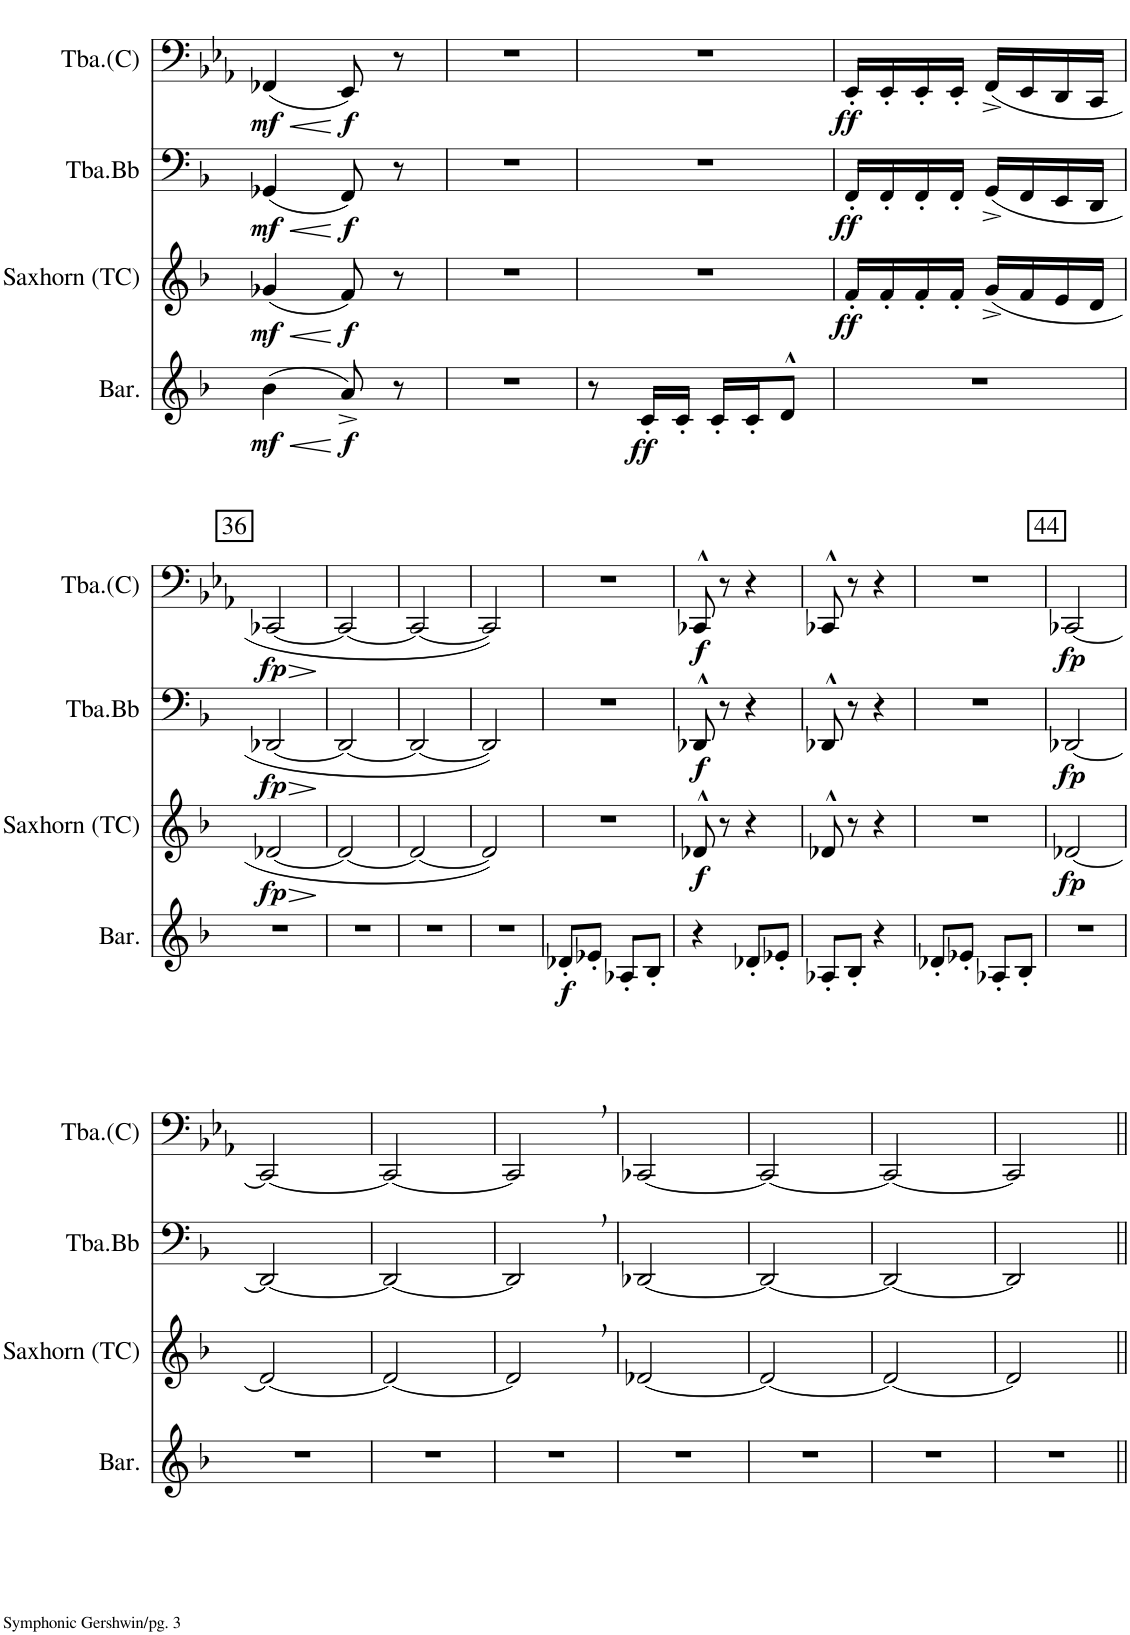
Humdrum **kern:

**kern	**dynam	**kern	**dynam	**kern	**dynam	**kern	**dynam
*part4	*part4	*part3	*part3	*part2	*part2	*part1	*part1
*staff4	*staff4	*staff3	*staff3	*staff2	*staff2	*staff1	*staff1
*I"Baritone	*	*I"Saxhorn Bb / Euphonium Bb (TC)	*	*I"Tuba Sib (BC)	*	*I"Tuba (Ut)	*
*I'Bar.	*	*I'Saxhorn (TC)	*	*I'Tba.Bb	*	*	*
!!LO:PB:g=z
*clefG2	*	*clefG2	*	*clefF4	*	*clefF4	*
*Trd1c2	*	*Trd15c26	*	*Trd1c2	*	*	*
*k[b-]	*	*k[b-]	*	*k[b-]	*	*k[b-e-a-]	*
*M2/4	*	*M2/4	*	*M2/4	*	*M2/4	*
=32	=32	=32	=32	=32	=32	=32	=32
!	!LO:HP:b	!	!LO:HP:b	!	!LO:HP:b	!	!LO:HP:b
!	!LO:DY:n=1:b	!	!LO:DY:n=1:b	!	!LO:DY:n=1:b	!	!LO:DY:n=1:b
(4b-\	< mf	(4g-X/	< mf	(4GG-X/	< mf	(4FF-X/	< mf
!	!LO:DY:n=2:b	!	!LO:DY:n=2:b	!	!LO:DY:n=2:b	!	!LO:DY:n=2:b
8a^/)	[ f	8f/)	[ f	8FF/)	[ f	8EE-/)	[ f
8r	.	8r	.	8r	.	8r	.
=33	=33	=33	=33	=33	=33	=33	=33
2r	.	2r	.	2r	.	2r	.
=34	=34	=34	=34	=34	=34	=34	=34
8r	.	2r	.	2r	.	2r	.
!	!LO:DY:b	!	!	!	!	!	!
16c'/LL	ff	.	.	.	.	.	.
16c'/JJ	.	.	.	.	.	.	.
16c'/LL	.	.	.	.	.	.	.
16c'/J	.	.	.	.	.	.	.
8d^^/J	.	.	.	.	.	.	.
=35	=35	=35	=35	=35	=35	=35	=35
!	!	!	!LO:DY:b	!	!LO:DY:b	!	!LO:DY:b
2r	.	16f'/LL	ff	16FF'/LL	ff	16EE-'/LL	ff
.	.	16f'/	.	16FF'/	.	16EE-'/	.
.	.	16f'/	.	16FF'/	.	16EE-'/	.
.	.	16f'/JJ	.	16FF'/JJ	.	16EE-'/JJ	.
.	.	(16g^/LL	.	(16GG^/LL	.	(16FF^/LL	.
.	.	16f/	.	16FF/	.	16EE-/	.
.	.	16e/	.	16EE/	.	16DD/	.
.	.	16d/JJ	.	16DD/JJ	.	16CC/JJ	.
!!LO:LB:g=z
!!LO:REH:place=s1:a:cj:fs=12:t=36
=36	=36	=36	=36	=36	=36	=36	=36
!	!	!	!LO:HP:b	!	!LO:HP:b	!	!LO:HP:b
!	!	!	!LO:DY:n=1:b	!	!LO:DY:n=1:b	!	!LO:DY:n=1:b
2r	.	[2d-X/	> fp	[2DD-X/	> fp	[2CC-X/	> fp
.	.	.	]	.	]	.	]
=37	=37	=37	=37	=37	=37	=37	=37
2r	.	2d-/_	.	2DD-/_	.	2CC-/_	.
=38	=38	=38	=38	=38	=38	=38	=38
2r	.	2d-/_	.	2DD-/_	.	2CC-/_	.
=39	=39	=39	=39	=39	=39	=39	=39
2r	.	2d-/])	.	2DD-/])	.	2CC-/])	.
=40	=40	=40	=40	=40	=40	=40	=40
!	!LO:DY:b	!	!	!	!	!	!
8d-X'/L	f	2r	.	2r	.	2r	.
8e-X'/J	.	.	.	.	.	.	.
8A-X'/L	.	.	.	.	.	.	.
8B-'/J	.	.	.	.	.	.	.
=41	=41	=41	=41	=41	=41	=41	=41
!	!	!	!LO:DY:b	!	!LO:DY:b	!	!LO:DY:b
4r	.	8d-X^^/	f	8DD-X^^/	f	8CC-X^^/	f
.	.	8r	.	8r	.	8r	.
8d-X'/L	.	4r	.	4r	.	4r	.
8e-X'/J	.	.	.	.	.	.	.
=42	=42	=42	=42	=42	=42	=42	=42
8A-X'/L	.	8d-X^^/	.	8DD-X^^/	.	8CC-X^^/	.
8B-'/J	.	8r	.	8r	.	8r	.
4r	.	4r	.	4r	.	4r	.
=43	=43	=43	=43	=43	=43	=43	=43
8d-X'/L	.	2r	.	2r	.	2r	.
8e-X'/J	.	.	.	.	.	.	.
8A-X'/L	.	.	.	.	.	.	.
8B-'/J	.	.	.	.	.	.	.
!!LO:REH:place=s1:a:cj:fs=12:t=44
=44	=44	=44	=44	=44	=44	=44	=44
!	!	!	!LO:DY:b	!	!LO:DY:b	!	!LO:DY:b
2r	.	[2d-X/	fp	[2DD-X/	fp	[2CC-X/	fp
!!LO:LB:g=z
=45	=45	=45	=45	=45	=45	=45	=45
2r	.	2d-/_	.	2DD-/_	.	2CC-/_	.
=46	=46	=46	=46	=46	=46	=46	=46
2r	.	2d-/_	.	2DD-/_	.	2CC-/_	.
=47	=47	=47	=47	=47	=47	=47	=47
2r	.	2d-,/]	.	2DD-,/]	.	2CC-,/]	.
=48	=48	=48	=48	=48	=48	=48	=48
2r	.	[2d-X/	.	[2DD-X/	.	[2CC-X/	.
=49	=49	=49	=49	=49	=49	=49	=49
2r	.	2d-/_	.	2DD-/_	.	2CC-/_	.
=50	=50	=50	=50	=50	=50	=50	=50
2r	.	2d-/_	.	2DD-/_	.	2CC-/_	.
=51	=51	=51	=51	=51	=51	=51	=51
2r	.	2d-/]	.	2DD-/]	.	2CC-/]	.
=||	=||	=||	=||	=||	=||	=||	=||
*-	*-	*-	*-	*-	*-	*-	*-
